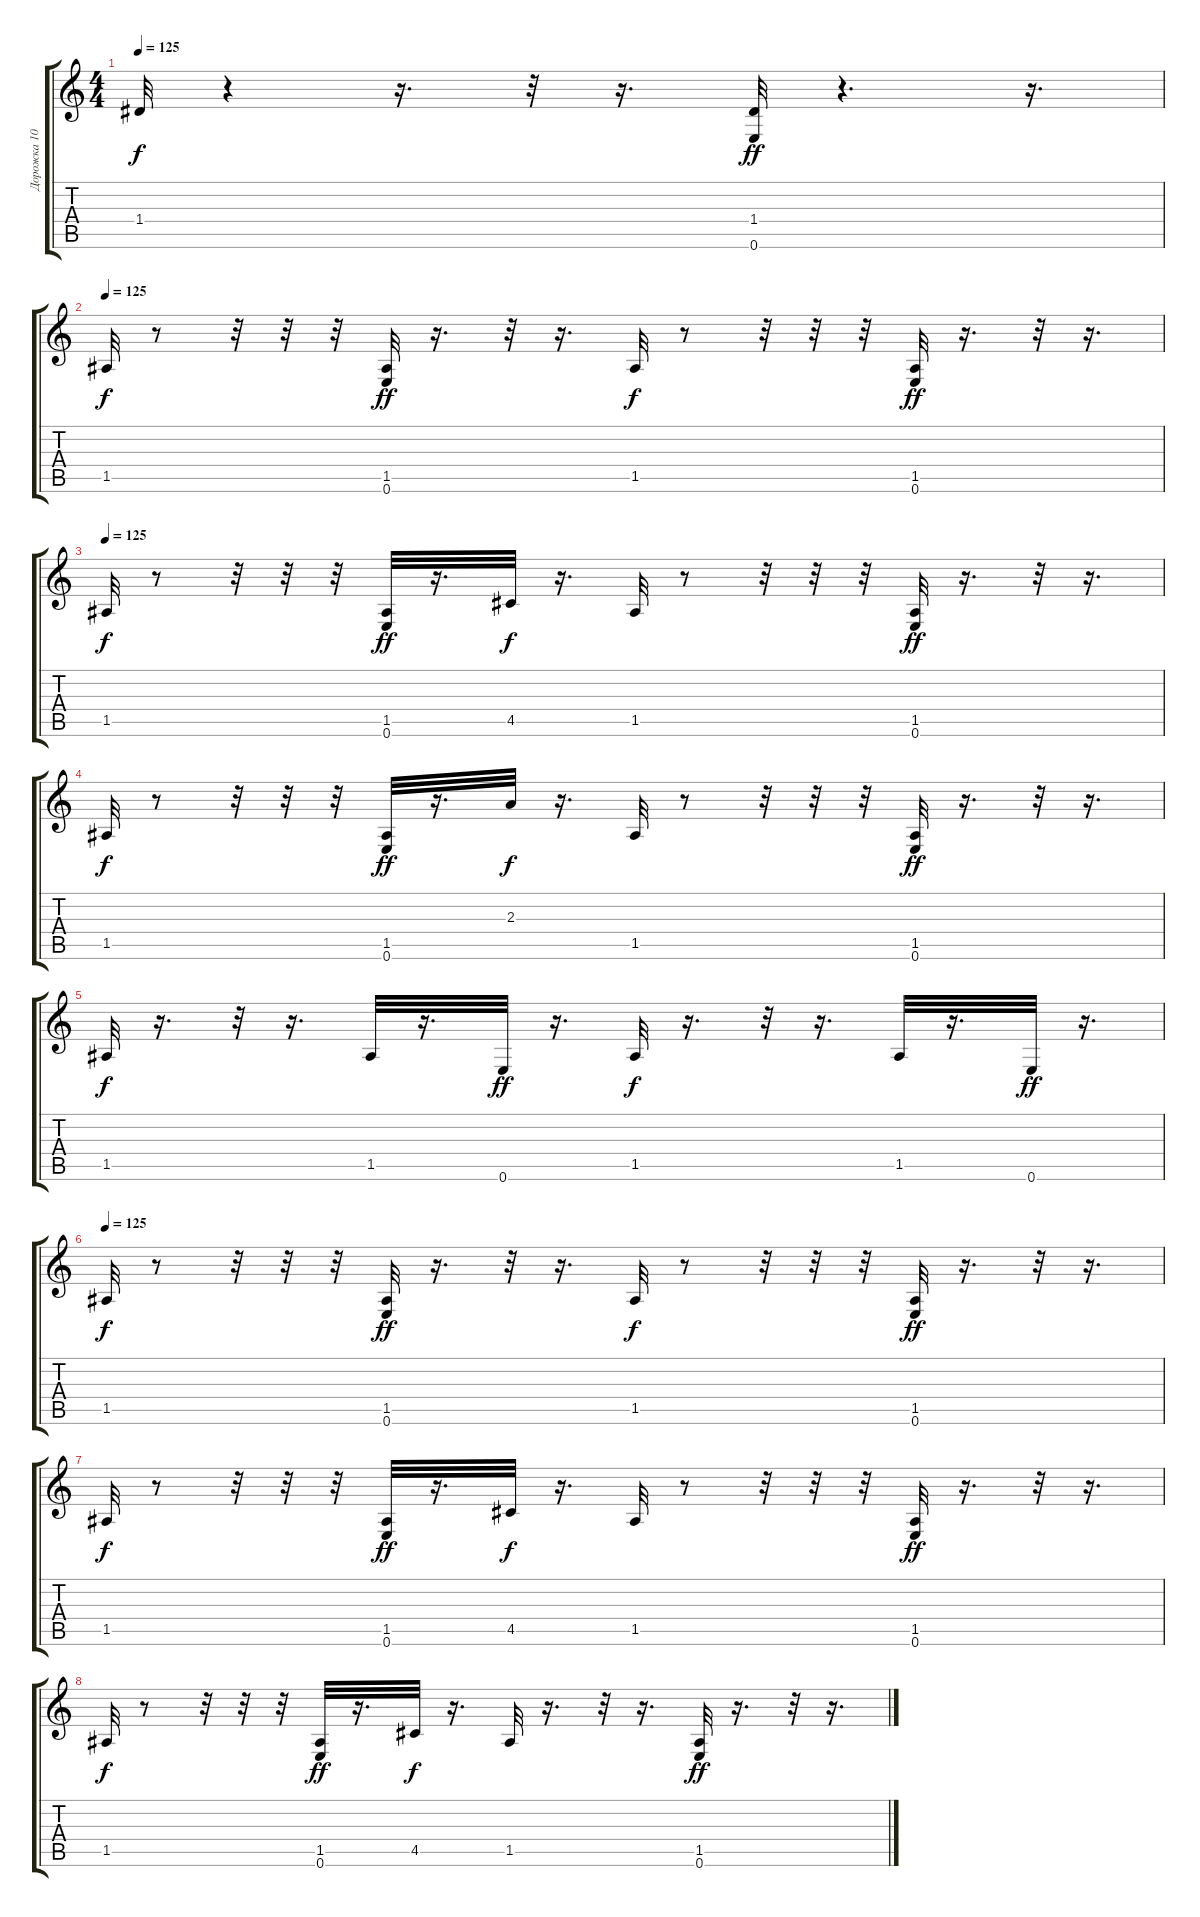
\track ("Дорожка 10" "Дорожка 10") {instrument acousticguitarnylon}
\staff {score tabs}
\tuning (E4 B3 G3 D3 A2 E2) {hide}
\ts (4 4)
\tempo 125
\clef g2
\ks c
1.4.32{dy f} r.4 r.16{d} r.32 r.16{d} (1.4 0.6).32{dy ff} r.4{d} r.16{d} |
\tempo 125
1.5.32{dy f} r.8 r.32 r.32 r.32 (1.5 0.6).32{dy ff} r.16{d} r.32 r.16{d} 1.5.32{dy f} r.8 r.32 r.32 r.32 (1.5 0.6).32{dy ff} r.16{d} r.32 r.16{d} |
\tempo 125
1.5.32{dy f} r.8 r.32 r.32 r.32 (1.5 0.6).32{dy ff} r.16{d} 4.5.32{dy f} r.16{d} 1.5.32 r.8 r.32 r.32 r.32 (1.5 0.6).32{dy ff} r.16{d} r.32 r.16{d} |
1.5.32{dy f} r.8 r.32 r.32 r.32 (1.5 0.6).32{dy ff} r.16{d} 2.3.32{dy f} r.16{d} 1.5.32 r.8 r.32 r.32 r.32 (1.5 0.6).32{dy ff} r.16{d} r.32 r.16{d} |
1.5.32{dy f} r.16{d} r.32 r.16{d} 1.5.32 r.16{d} 0.6.32{dy ff} r.16{d} 1.5.32{dy f} r.16{d} r.32 r.16{d} 1.5.32 r.16{d} 0.6.32{dy ff} r.16{d} |
\tempo 125
1.5.32{dy f} r.8 r.32 r.32 r.32 (1.5 0.6).32{dy ff} r.16{d} r.32 r.16{d} 1.5.32{dy f} r.8 r.32 r.32 r.32 (1.5 0.6).32{dy ff} r.16{d} r.32 r.16{d} |
1.5.32{dy f} r.8 r.32 r.32 r.32 (1.5 0.6).32{dy ff} r.16{d} 4.5.32{dy f} r.16{d} 1.5.32 r.8 r.32 r.32 r.32 (1.5 0.6).32{dy ff} r.16{d} r.32 r.16{d} |
1.5.32{dy f} r.8 r.32 r.32 r.32 (1.5 0.6).32{dy ff} r.16{d} 4.5.32{dy f} r.16{d} 1.5.32 r.16{d} r.32 r.16{d} (1.5 0.6).32{dy ff} r.16{d} r.32 r.16{d}
